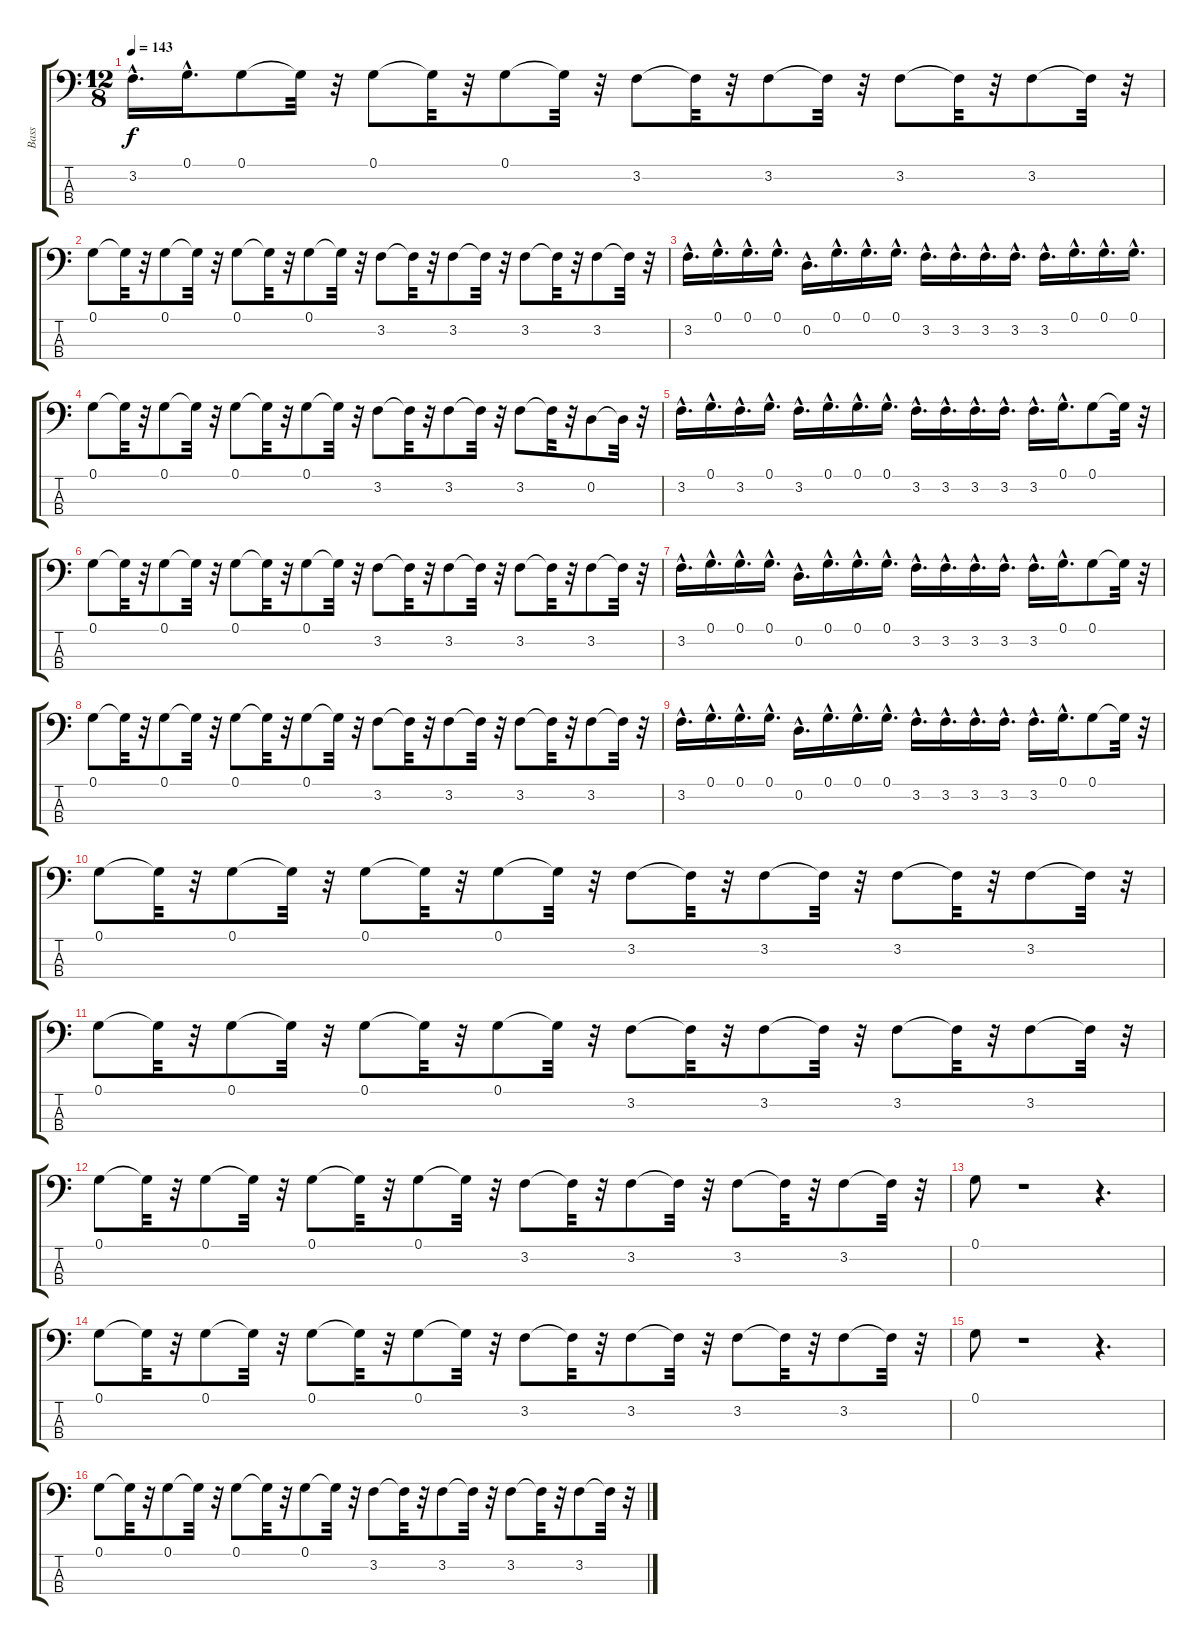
\track ("Bass" "Bass") {instrument electricbassfinger}
\staff {score tabs}
\tuning (G2 D2 A1 E1) {hide}
\ts (12 8)
\tempo 143
\clef f4
\ks c
3.2{hac}.16{d dy f instrument electricbassfinger} 0.1{hac}.16{d} 0.1.8 0.1{t}.32 r.32 0.1.8 0.1{t}.32 r.32 0.1.8 0.1{t}.32 r.32 3.2.8 3.2{t}.32 r.32 3.2.8 3.2{t}.32 r.32 3.2.8 3.2{t}.32 r.32 3.2.8 3.2{t}.32 r.32 |
0.1.8 0.1{t}.32 r.32 0.1.8 0.1{t}.32 r.32 0.1.8 0.1{t}.32 r.32 0.1.8 0.1{t}.32 r.32 3.2.8 3.2{t}.32 r.32 3.2.8 3.2{t}.32 r.32 3.2.8 3.2{t}.32 r.32 3.2.8 3.2{t}.32 r.32 |
3.2{hac}.16{d} 0.1{hac}.16{d} 0.1{hac}.16{d} 0.1{hac}.16{d} 0.2{hac}.16{d} 0.1{hac}.16{d} 0.1{hac}.16{d} 0.1{hac}.16{d} 3.2{hac}.16{d} 3.2{hac}.16{d} 3.2{hac}.16{d} 3.2{hac}.16{d} 3.2{hac}.16{d} 0.1{hac}.16{d} 0.1{hac}.16{d} 0.1{hac}.16{d} |
0.1.8 0.1{t}.32 r.32 0.1.8 0.1{t}.32 r.32 0.1.8 0.1{t}.32 r.32 0.1.8 0.1{t}.32 r.32 3.2.8 3.2{t}.32 r.32 3.2.8 3.2{t}.32 r.32 3.2.8 3.2{t}.32 r.32 0.2.8 0.2{t}.32 r.32 |
3.2{hac}.16{d} 0.1{hac}.16{d} 3.2{hac}.16{d} 0.1{hac}.16{d} 3.2{hac}.16{d} 0.1{hac}.16{d} 0.1{hac}.16{d} 0.1{hac}.16{d} 3.2{hac}.16{d} 3.2{hac}.16{d} 3.2{hac}.16{d} 3.2{hac}.16{d} 3.2{hac}.16{d} 0.1{hac}.16{d} 0.1.8 0.1{t}.32 r.32 |
0.1.8 0.1{t}.32 r.32 0.1.8 0.1{t}.32 r.32 0.1.8 0.1{t}.32 r.32 0.1.8 0.1{t}.32 r.32 3.2.8 3.2{t}.32 r.32 3.2.8 3.2{t}.32 r.32 3.2.8 3.2{t}.32 r.32 3.2.8 3.2{t}.32 r.32 |
3.2{hac}.16{d} 0.1{hac}.16{d} 0.1{hac}.16{d} 0.1{hac}.16{d} 0.2{hac}.16{d} 0.1{hac}.16{d} 0.1{hac}.16{d} 0.1{hac}.16{d} 3.2{hac}.16{d} 3.2{hac}.16{d} 3.2{hac}.16{d} 3.2{hac}.16{d} 3.2{hac}.16{d} 0.1{hac}.16{d} 0.1.8 0.1{t}.32 r.32 |
0.1.8 0.1{t}.32 r.32 0.1.8 0.1{t}.32 r.32 0.1.8 0.1{t}.32 r.32 0.1.8 0.1{t}.32 r.32 3.2.8 3.2{t}.32 r.32 3.2.8 3.2{t}.32 r.32 3.2.8 3.2{t}.32 r.32 3.2.8 3.2{t}.32 r.32 |
3.2{hac}.16{d} 0.1{hac}.16{d} 0.1{hac}.16{d} 0.1{hac}.16{d} 0.2{hac}.16{d} 0.1{hac}.16{d} 0.1{hac}.16{d} 0.1{hac}.16{d} 3.2{hac}.16{d} 3.2{hac}.16{d} 3.2{hac}.16{d} 3.2{hac}.16{d} 3.2{hac}.16{d} 0.1{hac}.16{d} 0.1.8 0.1{t}.32 r.32 |
0.1.8 0.1{t}.32 r.32 0.1.8 0.1{t}.32 r.32 0.1.8 0.1{t}.32 r.32 0.1.8 0.1{t}.32 r.32 3.2.8 3.2{t}.32 r.32 3.2.8 3.2{t}.32 r.32 3.2.8 3.2{t}.32 r.32 3.2.8 3.2{t}.32 r.32 |
0.1.8 0.1{t}.32 r.32 0.1.8 0.1{t}.32 r.32 0.1.8 0.1{t}.32 r.32 0.1.8 0.1{t}.32 r.32 3.2.8 3.2{t}.32 r.32 3.2.8 3.2{t}.32 r.32 3.2.8 3.2{t}.32 r.32 3.2.8 3.2{t}.32 r.32 |
0.1.8 0.1{t}.32 r.32 0.1.8 0.1{t}.32 r.32 0.1.8 0.1{t}.32 r.32 0.1.8 0.1{t}.32 r.32 3.2.8 3.2{t}.32 r.32 3.2.8 3.2{t}.32 r.32 3.2.8 3.2{t}.32 r.32 3.2.8 3.2{t}.32 r.32 |
0.1.8 r.1 r.4{d} |
0.1.8 0.1{t}.32 r.32 0.1.8 0.1{t}.32 r.32 0.1.8 0.1{t}.32 r.32 0.1.8 0.1{t}.32 r.32 3.2.8 3.2{t}.32 r.32 3.2.8 3.2{t}.32 r.32 3.2.8 3.2{t}.32 r.32 3.2.8 3.2{t}.32 r.32 |
0.1.8 r.1 r.4{d} |
0.1.8 0.1{t}.32 r.32 0.1.8 0.1{t}.32 r.32 0.1.8 0.1{t}.32 r.32 0.1.8 0.1{t}.32 r.32 3.2.8 3.2{t}.32 r.32 3.2.8 3.2{t}.32 r.32 3.2.8 3.2{t}.32 r.32 3.2.8 3.2{t}.32 r.32
